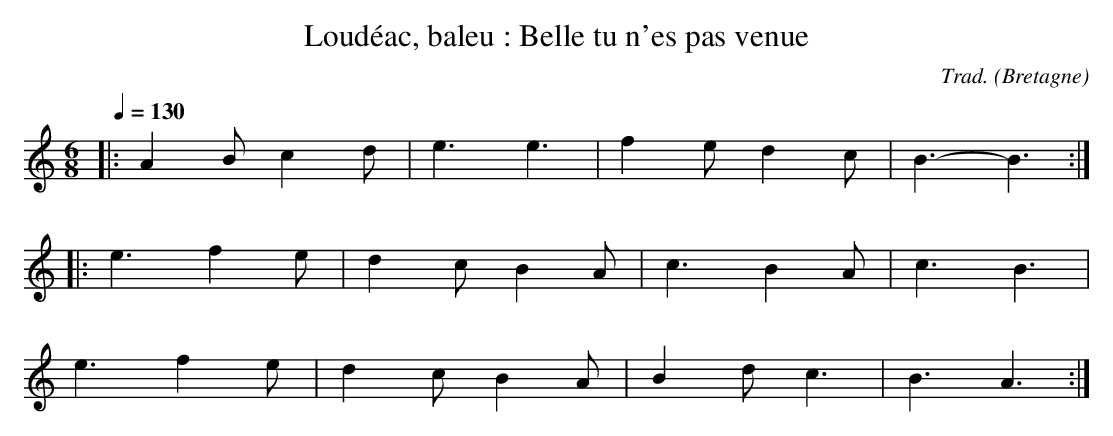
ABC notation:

X:1
T:Loudéac, baleu : Belle tu n'es pas venue
C:Trad.
O:Bretagne
M:6/8
L:1/8
Q:1/4=130
K:Am
|:A2 B c2 d | e3 e3 | f2 e d2 c |B3- B3 :|
|: e3 f2 e | d2 c B2 A | c3 B2 A | c3 B3 |
e3 f2 e | d2 c B2 A | B2 d c3 | B3 A3 :|
